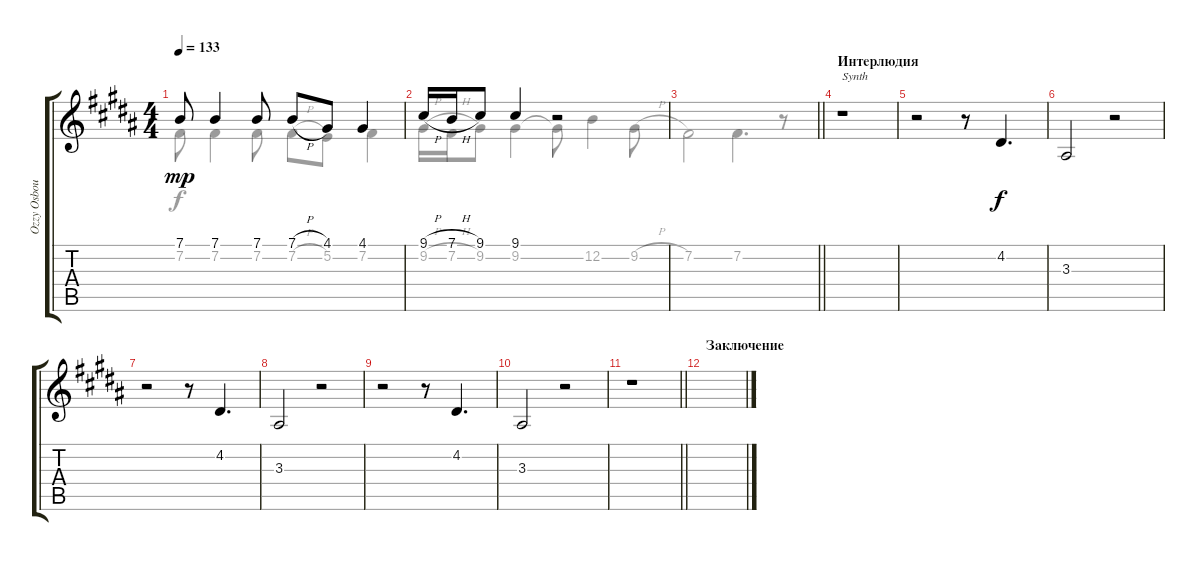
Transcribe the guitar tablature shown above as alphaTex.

\track ("Ozzy Osbourne" "Ozzy Osbou") {instrument viola}
\staff {score tabs}
\tuning (E4 B3 G3 D3 A2 E2) {hide}
\voice
\ts (4 4)
\tempo 133
\clef g2
\ks b
7.1.8{dy mp} 7.1.4 7.1.8 7.1{h}.8 4.1.8 4.1.4 |
9.1{h}.16 7.1{h}.16 9.1.8 9.1.4 r.2 |
\barLineRight lightlight
|
\section ("" "Интерлюдия")
r.1{txt "Synth" volume 16 instrument synthstrings1} |
r.2 r.8 4.2.4{d dy f} |
3.3.2 r.2 |
r.2 r.8 4.2.4{d} |
3.3.2 r.2 |
r.2 r.8 4.2.4{d} |
3.3.2 r.2 |
\barLineRight lightlight
r.1 |
\section ("" "Заключение")
|
|
|
|
\voice
\clef g2
\ottava regular
\simile none
\ks b
7.2.8{dy f} 7.2.4 7.2.8 7.2{h}.8 5.2.8 7.2.4 |
9.2{h}.16 7.2{h}.16 9.2.8 9.2.4 9.2{t}.8 12.2.4 9.2{h}.8 |
\barLineRight lightlight
7.2.2 7.2.4{d} r.8 |
|
|
|
|
|
|
|
\barLineRight lightlight
|
|
|
|
|
